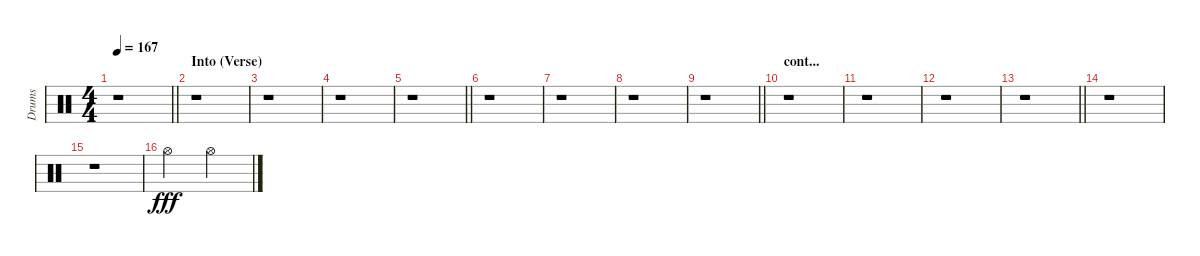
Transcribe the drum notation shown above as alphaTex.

\track ("Drums" "Drums") {instrument percussion}
\staff
\articulation defaults
\ts (4 4)
\tempo 167
\clef neutral
\barLineRight lightlight
\ks c
r.1{dy f} |
\section ("" "Into (Verse)")
r.1 |
r.1 |
r.1 |
\barLineRight lightlight
r.1 |
r.1 |
r.1 |
r.1 |
\barLineRight lightlight
r.1 |
\section ("" "cont...")
r.1 |
r.1 |
r.1 |
\barLineRight lightlight
r.1 |
r.1 |
r.1 |
"Hi-Hat (open)".2{dy fff} "Hi-Hat (open)".2
